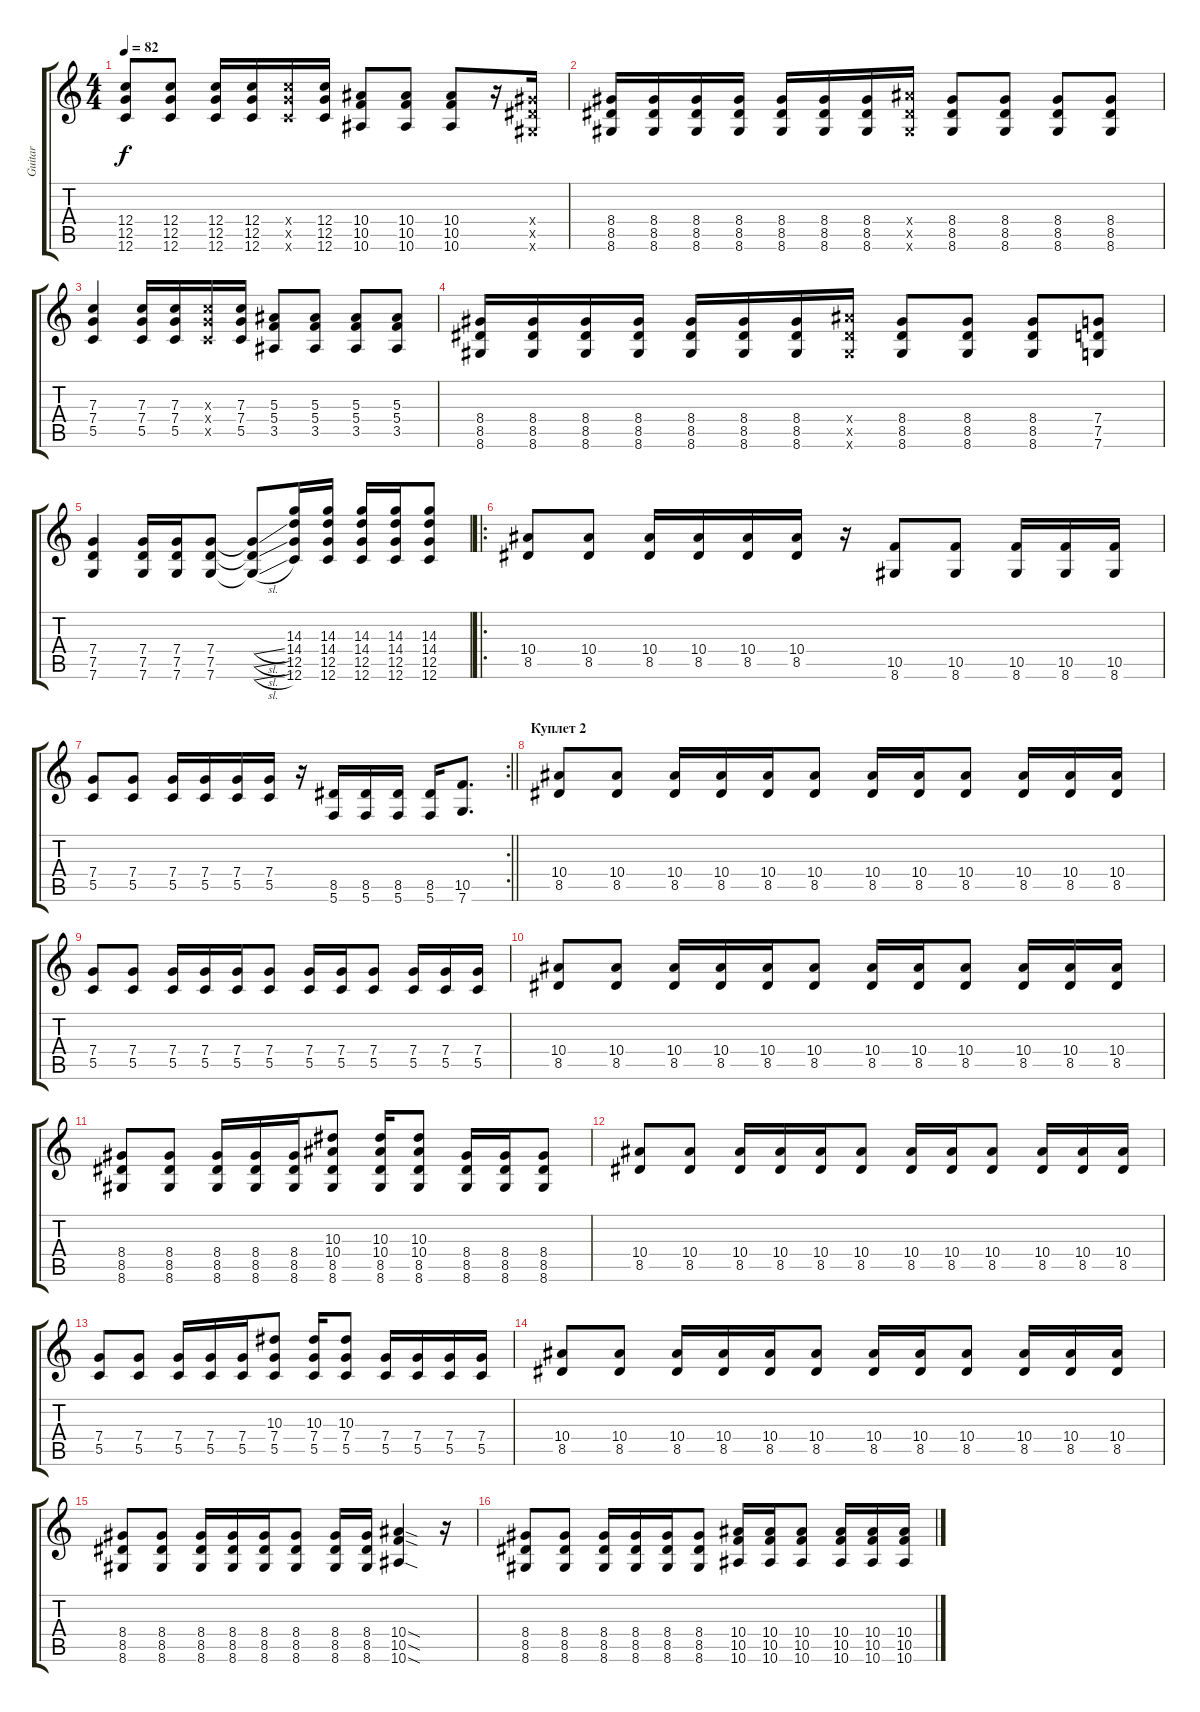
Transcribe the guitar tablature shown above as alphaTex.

\track ("Guitar" "Guitar") {instrument electricguitarclean}
\staff {score tabs}
\tuning (D4 A3 F3 C3 G2 C2) {hide}
\ts (4 4)
\tempo 82
\clef g2
\ks c
(12.4 12.5 12.6).8{dy f} (12.4 12.5 12.6).8 (12.4 12.5 12.6).16 (12.4 12.5 12.6).16 (12.4{x} 12.5{x} 12.6{x}).16 (12.4 12.5 12.6).16 (10.4 10.5 10.6).8 (10.4 10.5 10.6).8 (10.4 10.5 10.6).8 r.16 (8.4{x} 8.5{x} 8.6{x}).16 |
(8.4 8.5 8.6).16 (8.4 8.5 8.6).16 (8.4 8.5 8.6).16 (8.4 8.5 8.6).16 (8.4 8.5 8.6).16 (8.4 8.5 8.6).16 (8.4 8.5 8.6).16 (10.4{x} 8.5{x} 8.6{x}).16 (8.4 8.5 8.6).8 (8.4 8.5 8.6).8 (8.4 8.5 8.6).8 (8.4 8.5 8.6).8 |
(7.3 7.4 5.5).4 (7.3 7.4 5.5).16 (7.3 7.4 5.5).16 (7.3{x} 7.4{x} 5.5{x}).16 (7.3 7.4 5.5).16 (5.3 5.4 3.5).8 (5.3 5.4 3.5).8 (5.3 5.4 3.5).8 (5.3 5.4 3.5).8 |
(8.4 8.5 8.6).16 (8.4 8.5 8.6).16 (8.4 8.5 8.6).16 (8.4 8.5 8.6).16 (8.4 8.5 8.6).16 (8.4 8.5 8.6).16 (8.4 8.5 8.6).16 (10.4{x} 8.5{x} 8.6{x}).16 (8.4 8.5 8.6).8 (8.4 8.5 8.6).8 (8.4 8.5 8.6).8 (7.4 7.5 7.6).8 |
(7.4 7.5 7.6).4 (7.4 7.5 7.6).16 (7.4 7.5 7.6).16 (7.4 7.5 7.6).8 (7.4{sl t} 7.5{sl t} 7.6{sl t}).8 (14.3 14.4 12.5 12.6).16 (14.3 14.4 12.5 12.6).16 (14.3 14.4 12.5 12.6).16 (14.3 14.4 12.5 12.6).16 (14.3 14.4 12.5 12.6).8 |
\ro
(10.4 8.5).8{instrument overdrivenguitar} (10.4 8.5).8 (10.4 8.5).16 (10.4 8.5).16 (10.4 8.5).16 (10.4 8.5).16 r.16 (10.5 8.6).8 (10.5 8.6).8 (10.5 8.6).16 (10.5 8.6).16 (10.5 8.6).16 |
\rc 2
\barLineRight lightlight
(7.4 5.5).8 (7.4 5.5).8 (7.4 5.5).16 (7.4 5.5).16 (7.4 5.5).16 (7.4 5.5).16 r.16 (8.5 5.6).16 (8.5 5.6).16 (8.5 5.6).16 (8.5 5.6).16 (10.5 7.6).8{d} |
\section ("" "Куплет 2")
(10.4 8.5).8{instrument electricguitarclean} (10.4 8.5).8 (10.4 8.5).16 (10.4 8.5).16 (10.4 8.5).16 (10.4 8.5).8 (10.4 8.5).16 (10.4 8.5).16 (10.4 8.5).8 (10.4 8.5).16 (10.4 8.5).16 (10.4 8.5).16 |
(7.4 5.5).8 (7.4 5.5).8 (7.4 5.5).16 (7.4 5.5).16 (7.4 5.5).16 (7.4 5.5).8 (7.4 5.5).16 (7.4 5.5).16 (7.4 5.5).8 (7.4 5.5).16 (7.4 5.5).16 (7.4 5.5).16 |
(10.4 8.5).8 (10.4 8.5).8 (10.4 8.5).16 (10.4 8.5).16 (10.4 8.5).16 (10.4 8.5).8 (10.4 8.5).16 (10.4 8.5).16 (10.4 8.5).8 (10.4 8.5).16 (10.4 8.5).16 (10.4 8.5).16 |
(8.4 8.5 8.6).8 (8.4 8.5 8.6).8 (8.4 8.5 8.6).16 (8.4 8.5 8.6).16 (8.4 8.5 8.6).16 (10.3 10.4 8.5 8.6).8 (10.3 10.4 8.5 8.6).16 (10.3 10.4 8.5 8.6).8 (8.4 8.5 8.6).16 (8.4 8.5 8.6).16 (8.4 8.5 8.6).8 |
(10.4 8.5).8{instrument electricguitarclean} (10.4 8.5).8 (10.4 8.5).16 (10.4 8.5).16 (10.4 8.5).16 (10.4 8.5).8 (10.4 8.5).16 (10.4 8.5).16 (10.4 8.5).8 (10.4 8.5).16 (10.4 8.5).16 (10.4 8.5).16 |
(7.4 5.5).8 (7.4 5.5).8 (7.4 5.5).16 (7.4 5.5).16 (7.4 5.5).16 (10.3 7.4 5.5).8 (10.3 7.4 5.5).16 (10.3 7.4 5.5).8 (7.4 5.5).16 (7.4 5.5).16 (7.4 5.5).16 (7.4 5.5).16 |
(10.4 8.5).8 (10.4 8.5).8 (10.4 8.5).16 (10.4 8.5).16 (10.4 8.5).16 (10.4 8.5).8 (10.4 8.5).16 (10.4 8.5).16 (10.4 8.5).8 (10.4 8.5).16 (10.4 8.5).16 (10.4 8.5).16 |
(8.4 8.5 8.6).8 (8.4 8.5 8.6).8 (8.4 8.5 8.6).16 (8.4 8.5 8.6).16 (8.4 8.5 8.6).16 (8.4 8.5 8.6).8 (8.4 8.5 8.6).16 (8.4 8.5 8.6).16 (10.4{sod} 10.5{sod} 10.6{sod}).4{instrument distortionguitar} r.16 |
(8.4 8.5 8.6).8 (8.4 8.5 8.6).8 (8.4 8.5 8.6).16 (8.4 8.5 8.6).16 (8.4 8.5 8.6).16 (8.4 8.5 8.6).8 (10.4 10.5 10.6).16 (10.4 10.5 10.6).16 (10.4 10.5 10.6).8 (10.4 10.5 10.6).16 (10.4 10.5 10.6).16 (10.4 10.5 10.6).16
